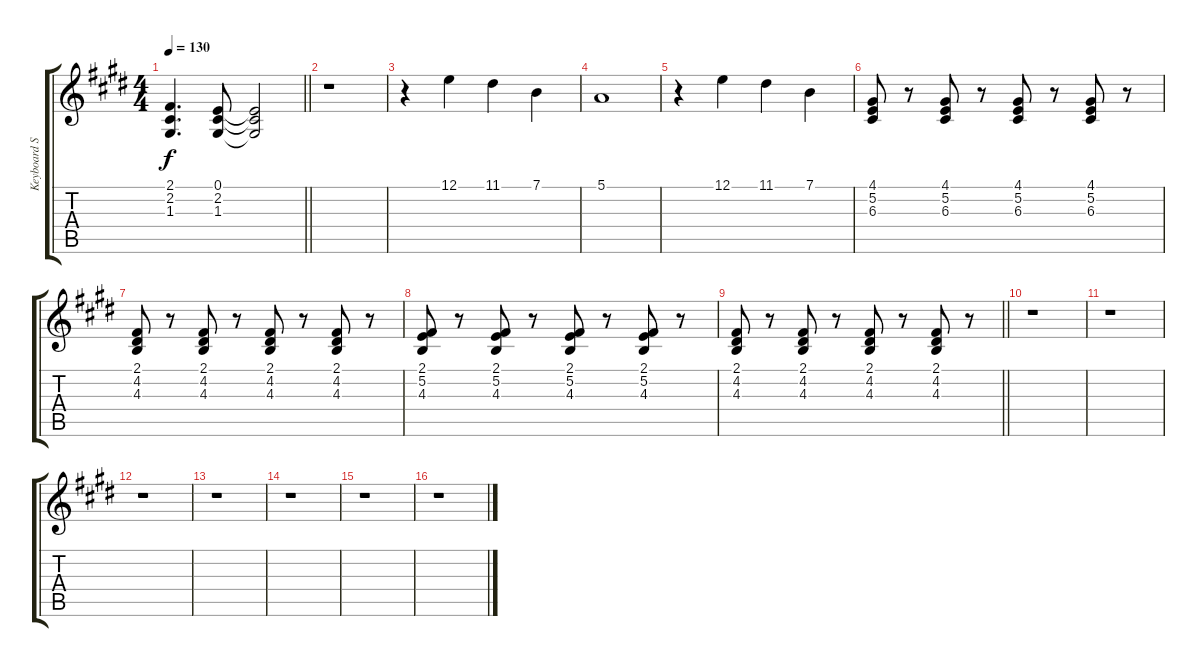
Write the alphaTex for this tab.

\track ("Keyboard Synth Pad - David Bryan" "Keyboard S") {instrument lead2sawtooth}
\staff {score tabs}
\tuning (E4 B3 G3 D3 A2 E2) {hide}
\ts (4 4)
\tempo 130
\clef g2
\barLineRight lightlight
\ks c#minor
(2.1 2.2 1.3).4{d dy f} (0.1 2.2 1.3).8 (0.1{t} 2.2{t} 1.3{t}).2 |
\ks e
r.1 |
\ks c#minor
r.4 12.1.4 11.1.4 7.1.4 |
5.1.1 |
r.4 12.1.4 11.1.4 7.1.4 |
\ks e
(4.1 5.2 6.3).8 r.8 (4.1 5.2 6.3).8 r.8 (4.1 5.2 6.3).8 r.8 (4.1 5.2 6.3).8 r.8 |
\ks c#minor
(2.1 4.2 4.3).8 r.8 (2.1 4.2 4.3).8 r.8 (2.1 4.2 4.3).8 r.8 (2.1 4.2 4.3).8 r.8 |
(2.1 5.2 4.3).8 r.8 (2.1 5.2 4.3).8 r.8 (2.1 5.2 4.3).8 r.8 (2.1 5.2 4.3).8 r.8 |
\barLineRight lightlight
(2.1 4.2 4.3).8 r.8 (2.1 4.2 4.3).8 r.8 (2.1 4.2 4.3).8 r.8 (2.1 4.2 4.3).8 r.8 |
\ks e
r.1 |
\ks c#minor
r.1 |
r.1 |
r.1 |
\ks e
r.1 |
\ks c#minor
r.1 |
r.1
